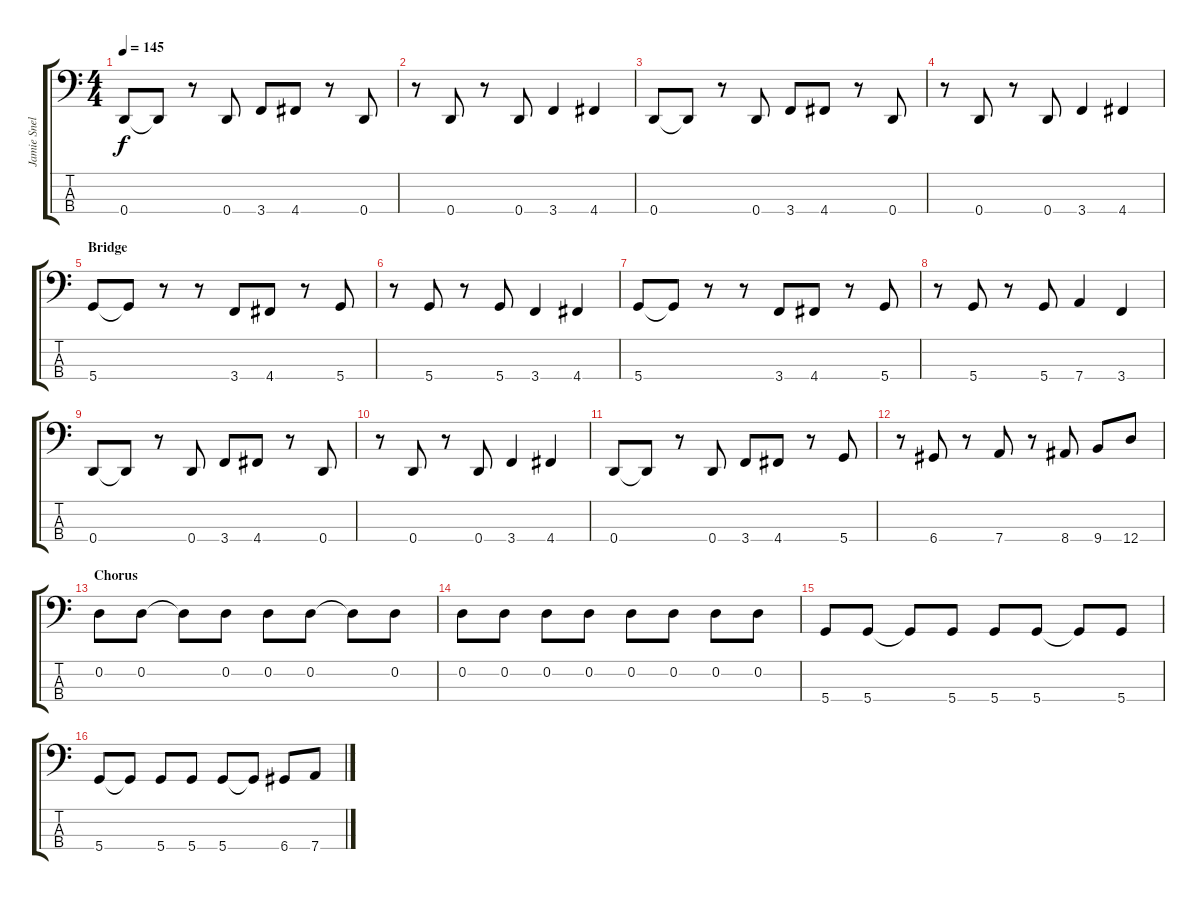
\track ("Jamie Snell (Bass)" "Jamie Snel") {instrument electricbasspick}
\staff {score tabs}
\tuning (G2 D2 A1 D1) {hide}
\ts (4 4)
\tempo 145
\clef f4
\ks c
0.4.8{dy f} 0.4{t}.8 r.8 0.4.8 3.4.8 4.4.8 r.8 0.4.8 |
r.8 0.4.8 r.8 0.4.8 3.4.4 4.4.4 |
0.4.8 0.4{t}.8 r.8 0.4.8 3.4.8 4.4.8 r.8 0.4.8 |
r.8 0.4.8 r.8 0.4.8 3.4.4 4.4.4 |
\section ("" "Bridge")
5.4.8 5.4{t}.8 r.8 r.8 3.4.8 4.4.8 r.8 5.4.8 |
r.8 5.4.8 r.8 5.4.8 3.4.4 4.4.4 |
5.4.8 5.4{t}.8 r.8 r.8 3.4.8 4.4.8 r.8 5.4.8 |
r.8 5.4.8 r.8 5.4.8 7.4.4 3.4.4 |
0.4.8 0.4{t}.8 r.8 0.4.8 3.4.8 4.4.8 r.8 0.4.8 |
r.8 0.4.8 r.8 0.4.8 3.4.4 4.4.4 |
0.4.8 0.4{t}.8 r.8 0.4.8 3.4.8 4.4.8 r.8 5.4.8 |
r.8 6.4.8 r.8 7.4.8 r.8 8.4.8 9.4.8 12.4.8 |
\section ("" "Chorus")
0.2.8 0.2.8 0.2{t}.8 0.2.8 0.2.8 0.2.8 0.2{t}.8 0.2.8 |
0.2.8 0.2.8 0.2.8 0.2.8 0.2.8 0.2.8 0.2.8 0.2.8 |
5.4.8 5.4.8 5.4{t}.8 5.4.8 5.4.8 5.4.8 5.4{t}.8 5.4.8 |
5.4.8 5.4{t}.8 5.4.8 5.4.8 5.4.8 5.4{t}.8 6.4.8 7.4.8
